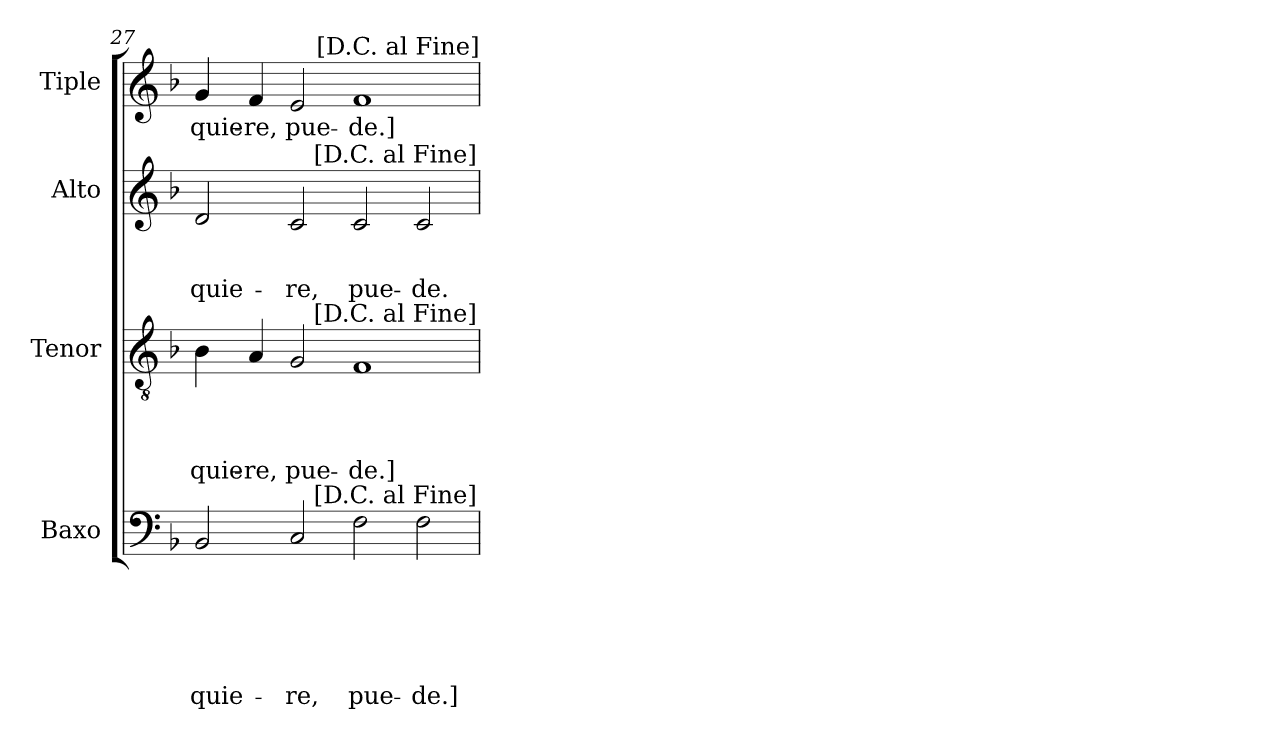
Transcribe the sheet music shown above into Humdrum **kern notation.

**kern	**text	**text	**text	**text	**text	**text	**kern	**text	**text	**text	**text	**kern	**text	**text	**text	**kern	**text
*part4	*part4	*part4	*part4	*part4	*part4	*part4	*part3	*part3	*part3	*part3	*part3	*part2	*part2	*part2	*part2	*part1	*part1
*staff4	*staff4	*staff4	*staff4	*staff4	*staff4	*staff4	*staff3	*staff3	*staff3	*staff3	*staff3	*staff2	*staff2	*staff2	*staff2	*staff1	*staff1
*I"Baxo	*	*	*	*	*	*	*I"Tenor	*	*	*	*	*I"Alto	*	*	*	*I"Tiple	*
*clefF4	*	*	*	*	*	*	*clefGv2	*	*	*	*	*clefG2	*	*	*	*clefG2	*
*k[b-]	*	*	*	*	*	*	*k[b-]	*	*	*	*	*k[b-]	*	*	*	*k[b-]	*
*F:	*	*	*	*	*	*	*F:	*	*	*	*	*F:	*	*	*	*F:	*
=27	=27	=27	=27	=27	=27	=27	=27	=27	=27	=27	=27	=27	=27	=27	=27	=27	=27
!	!	!	!	!	!	!LO:LY:b	!	!	!	!	!LO:LY:b	!	!	!	!LO:LY:b	!	!LO:LY:b
2BB-/	.	.	.	.	.	quie-	4B-\	.	.	.	quie-	2d/	.	.	quie-	4g/	quie-
!	!	!	!	!	!	!	!	!	!	!	!LO:LY:b	!	!	!	!	!	!LO:LY:b
.	.	.	.	.	.	.	4A/	.	.	.	-re,	.	.	.	.	4f/	-re,
!	!	!	!	!	!	!LO:LY:b	!	!	!	!	!LO:LY:b	!	!	!	!LO:LY:b	!	!LO:LY:b
2C/	.	.	.	.	.	-re,	2G/	.	.	.	pue-	2c/	.	.	-re,	2e/	pue-
!	!	!	!	!	!	!LO:LY:b	!	!	!	!	!LO:LY:b	!	!	!	!LO:LY:b	!	!LO:LY:b
2F\	.	.	.	.	.	pue-	1F	.	.	.	-de.]	2c/	.	.	pue-	1f	-de.]
!	!	!	!	!	!	!LO:LY:b	!	!	!	!	!	!	!	!	!LO:LY:b	!	!
2F\	.	.	.	.	.	-de.]	.	.	.	.	.	2c/	.	.	-de.	.	.
!	!	!	!	!	!	!	!	!	!	!	!	!	!	!	!	!LO:TX:a:rj:t=[D.C. al Fine]	!
!	!	!	!	!	!	!	!	!	!	!	!	!LO:TX:a:rj:t=[D.C. al Fine]	!	!	!	!	!
!	!	!	!	!	!	!	!LO:TX:a:rj:t=[D.C. al Fine]	!	!	!	!	!	!	!	!	!	!
!LO:TX:a:rj:t=[D.C. al Fine]	!	!	!	!	!	!	!	!	!	!	!	!	!	!	!	!	!
=	=	=	=	=	=	=	=	=	=	=	=	=	=	=	=	=	=
*-	*-	*-	*-	*-	*-	*-	*-	*-	*-	*-	*-	*-	*-	*-	*-	*-	*-
